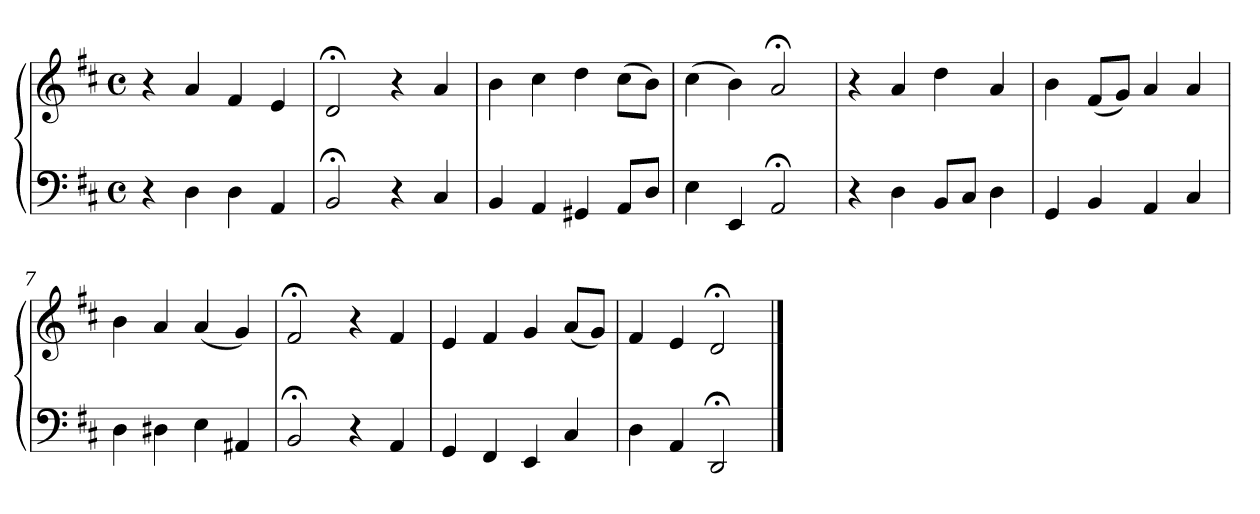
**kern	**kern
*part1	*part1
*staff2	*staff1
*clefF4	*clefG2
*k[f#c#]	*k[f#c#]
*M4/4	*M4/4
*met(c)	*met(c)
=1	=1
4r	4r
4D	4a
4D	4f#
4AA	4e
=2	=2
2BB;<	2d;<
4r	4r
4C#	4a
=3	=3
4BB	4b
4AA	4cc#
4GG#X	4dd
8AAL	(8cc#L
8DJ	8bJ)
=4	=4
4E	(4cc#
4EE	4b)
2AA;<	2a;<
=5	=5
4r	4r
4D	4a
8BBL	4dd
8C#J	.
4D	4a
=6	=6
4GG	4b
4BB	(8f#L
.	8gJ)
4AA	4a
4C#	4a
=7	=7
4D	4b
4D#X	4a
4E	(4a
4AA#X	4g)
!!LO:LB:g=z
=8	=8
2BB;<	2f#;<
4r	4r
4AA	4f#
=9	=9
4GG	4e
4FF#	4f#
4EE	4g
4C#	(8aL
.	8gJ)
=10	=10
4D	4f#
4AA	4e
2DD;<	2d;<
==	==
*-	*-
